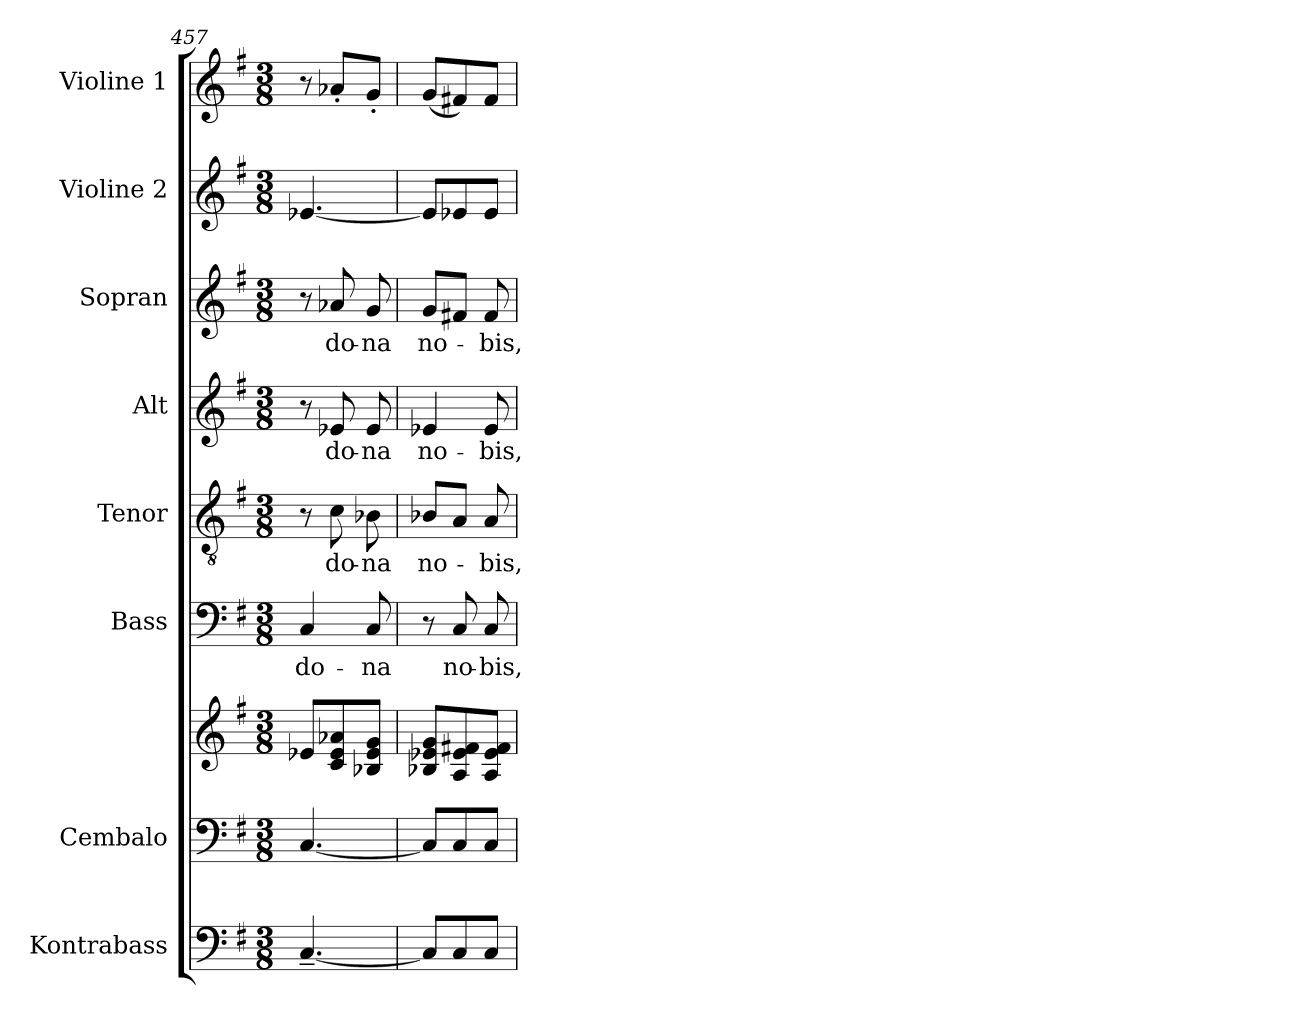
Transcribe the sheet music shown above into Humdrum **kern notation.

**kern	**kern	**kern	**kern	**text	**kern	**text	**kern	**text	**kern	**text	**kern	**kern
*part8	*part7	*part7	*part6	*part6	*part5	*part5	*part4	*part4	*part3	*part3	*part2	*part1
*staff9	*staff8	*staff7	*staff6	*staff6	*staff5	*staff5	*staff4	*staff4	*staff3	*staff3	*staff2	*staff1
*I"Kontrabass	*I"Cembalo	*	*I"Bass	*	*I"Tenor	*	*I"Alt	*	*I"Sopran	*	*I"Violine 2	*I"Violine 1
*I'Kb.	*I'Cemb.	*	*I'B.	*	*I'T.	*	*I'A.	*	*I'S.	*	*I'Vl. 2	*I'Vl. 1
!!LO:PB:g=z
*clefF4	*clefF4	*clefG2	*clefF4	*	*clefGv2	*	*clefG2	*	*clefG2	*	*clefG2	*clefG2
*ITrd7c12	*	*	*	*	*	*	*	*	*	*	*	*
*k[f#]	*k[f#]	*k[f#]	*k[f#]	*	*k[f#]	*	*k[f#]	*	*k[f#]	*	*k[f#]	*k[f#]
*G:	*G:	*G:	*G:	*	*G:	*	*G:	*	*G:	*	*G:	*G:
*M3/8	*M3/8	*M3/8	*M3/8	*	*M3/8	*	*M3/8	*	*M3/8	*	*M3/8	*M3/8
=457	=457	=457	=457	=457	=457	=457	=457	=457	=457	=457	=457	=457
!	!	!	!	!LO:LY:b	!	!	!	!	!	!	!	!
[4.CC~</	[4.C/	8e-X/L	4C/	do-	8r	.	8r	.	8r	.	[4.e-X/	8r
!	!	!	!	!	!	!LO:LY:b	!	!LO:LY:b	!	!LO:LY:b	!	!
.	.	8c/ 8e-/ 8a-X/	.	.	8c\	do-	8e-X/	do-	8a-X/	do-	.	8a-X'</L
!	!	!	!	!LO:LY:b	!	!LO:LY:b	!	!LO:LY:b	!	!LO:LY:b	!	!
.	.	8B-X/ 8e-/ 8g/J	8C/	-na	8B-X\	-na	8e-/	-na	8g/	-na	.	8g'</J
=458	=458	=458	=458	=458	=458	=458	=458	=458	=458	=458	=458	=458
!	!	!	!	!	!	!LO:LY:b	!	!LO:LY:b	!	!LO:LY:b	!	!
8CC/L]	8C/L]	8B-X/ 8e-X/ 8g/L	8r	.	8B-X/L	no-	4e-X/	no-	8g/L	no-	8e-/L]	(<8g/L
!	!	!	!	!LO:LY:b	!	!	!	!	!	!	!	!
8CC/	8C/	8A/ 8e-/ 8f#X/	8C/	no-	8A/J	.	.	.	8f#X/J	.	8e-X/	8f#X/)
!	!	!	!	!LO:LY:b	!	!LO:LY:b	!	!LO:LY:b	!	!LO:LY:b	!	!
8CC/J	8C/J	8A/ 8e-/ 8f#/J	8C/	-bis,	8A/	-bis,	8e-/	-bis,	8f#/	-bis,	8e-/J	8f#/J
=	=	=	=	=	=	=	=	=	=	=	=	=
*-	*-	*-	*-	*-	*-	*-	*-	*-	*-	*-	*-	*-
